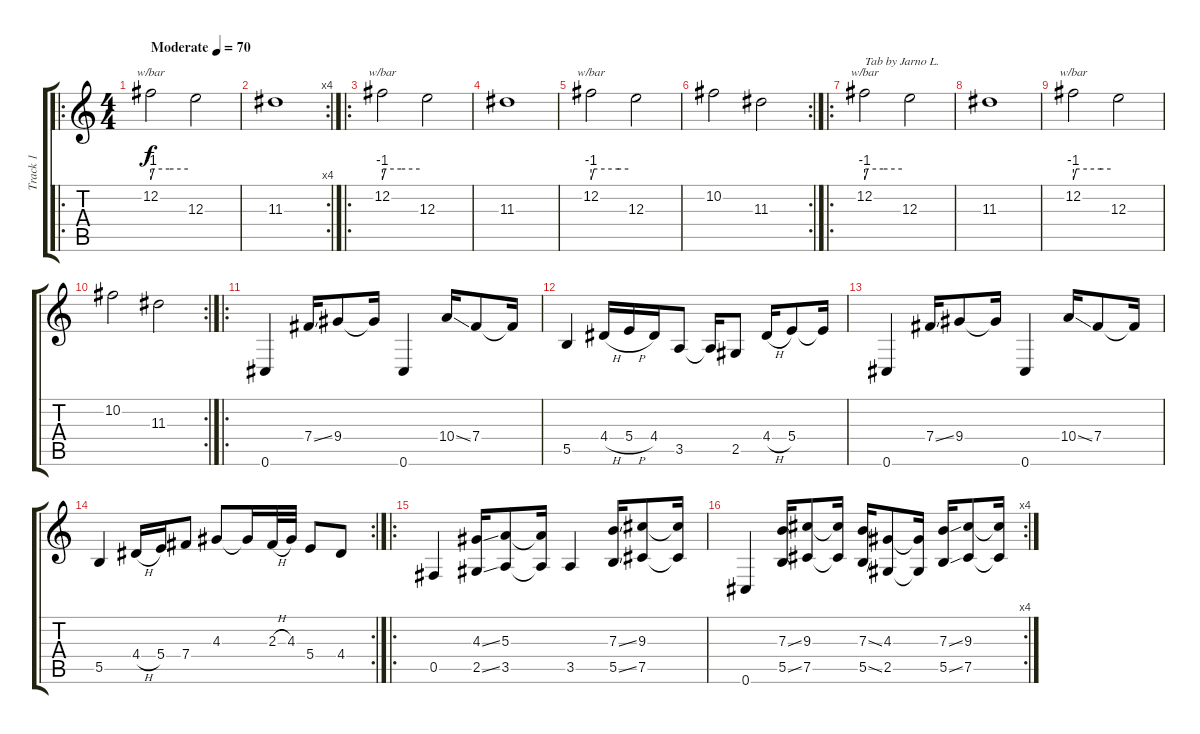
\track ("Track 1" "Track 1") {instrument distortionguitar}
\staff {score tabs}
\tuning (Db4 Ab3 E3 B2 Gb2 Db2) {hide}
\ro
\ts (4 4)
\tempo (70 "Moderate")
\clef g2
\ks c
12.2.2{tbe (custom default 0 -4 5 0 30 0 60 0) dy f instrument distortionguitar} 12.3.2 |
\rc 4
11.3.1 |
\ro
12.2.2{tbe (custom default 0 -4 5 0 30 0 60 0)} 12.3.2 |
11.3.1 |
12.2.2{tbe (custom default 0 -4 5 0 45 0 60 0)} 12.3.2 |
\rc 2
10.2.2 11.3.2 |
\ro
12.2.2{tbe (custom default 0 -4 5 0 30 0 60 0) txt "Tab by Jarno L. "} 12.3.2 |
11.3.1 |
12.2.2{tbe (custom default 0 -4 5 0 45 0 60 0)} 12.3.2 |
\rc 2
10.2.2 11.3.2 |
\ro
0.6.4 7.4{ss}.16 9.4.8 9.4{t}.16 0.6.4 10.4{ss}.16 7.4.8 7.4{t}.16 |
5.5.4 4.4{h}.16 5.4{h}.16 4.4.16 3.5.8 3.5{t}.16 2.5.8 4.4{h}.16 5.4.8 5.4{t}.16 |
0.6.4 7.4{ss}.16 9.4.8 9.4{t}.16 0.6.4 10.4{ss}.16 7.4.8 7.4{t}.16 |
\rc 2
5.5.4 4.4{h}.16 5.4.16 7.4.8 4.3.8 4.3{t}.16 2.3{h}.32 4.3.32 5.4.8 4.4.8 |
\ro
0.5.4 (4.3{ss} 2.5{ss}).16 (5.3 3.5).8 (5.3{t} 3.5{t}).16 3.5.4 (7.3{ss} 5.5{ss}).16 (9.3 7.5).8 (9.3{t} 7.5{t}).16 |
\rc 4
0.6.4 (7.3{ss} 5.5{ss}).16 (9.3 7.5).8 (9.3{t} 7.5{t}).16 (7.3{ss} 5.5{ss}).16 (4.3 2.5).8 (4.3{t} 2.5{t}).16 (7.3{ss} 5.5{ss}).16 (9.3 7.5).8 (9.3{t} 7.5{t}).16
